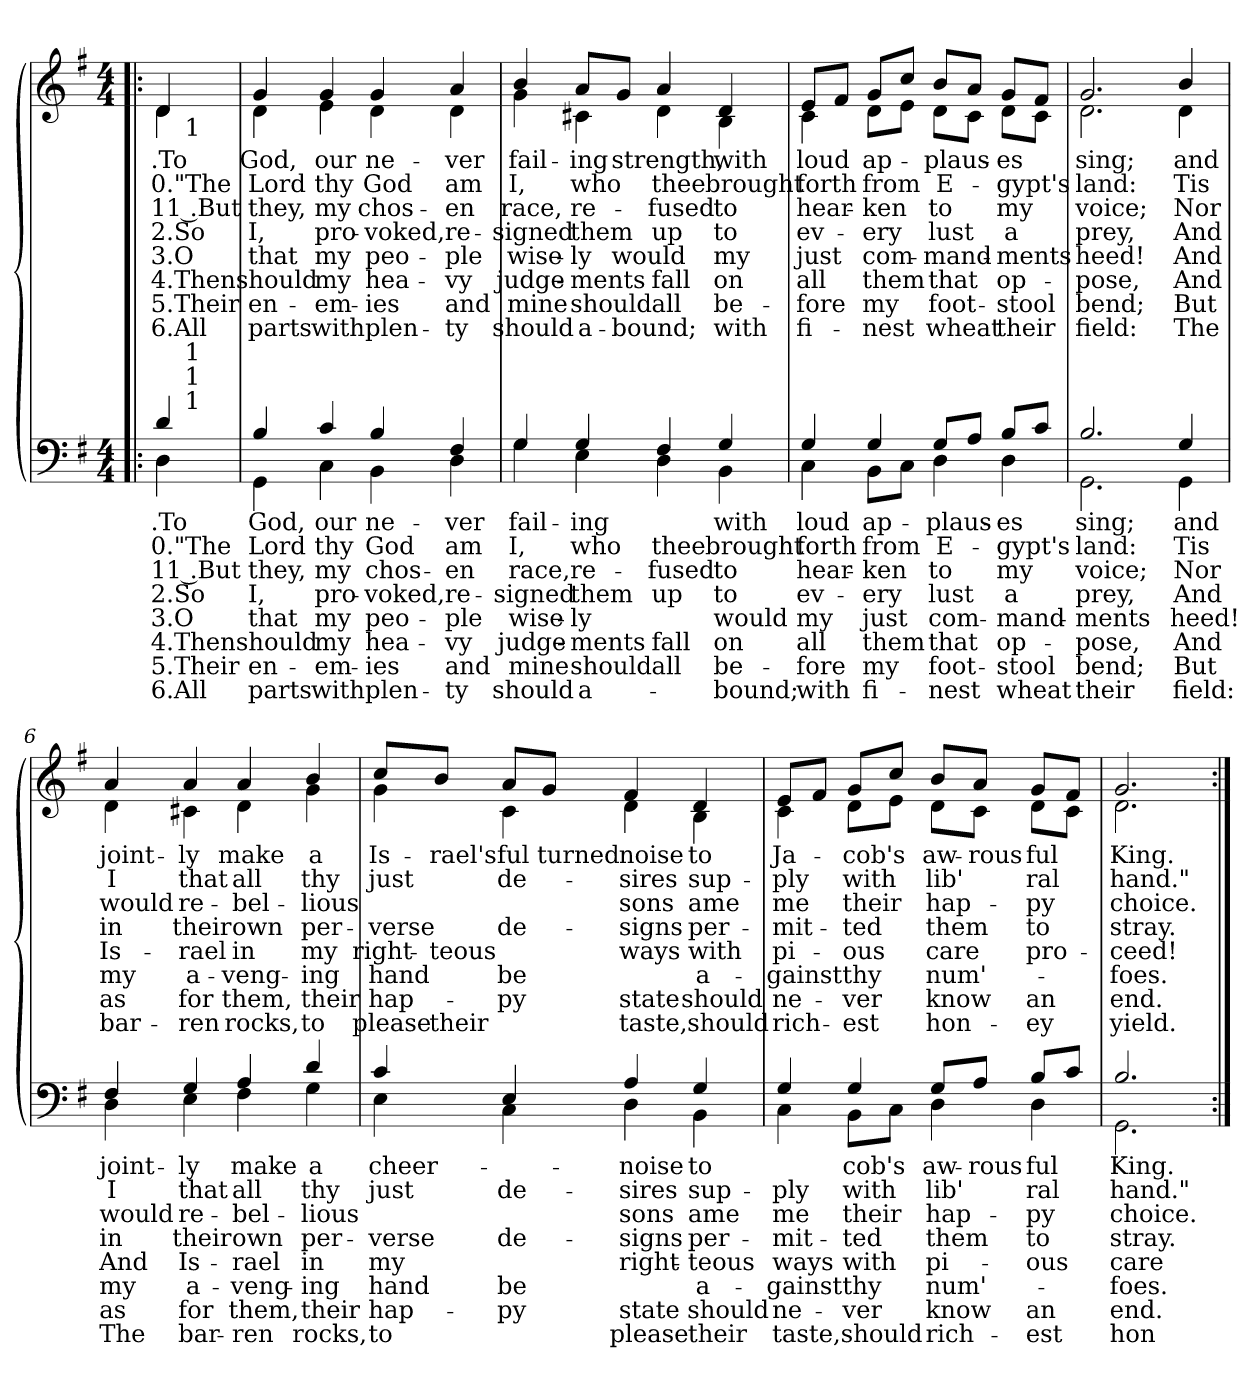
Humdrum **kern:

**kern	**text	**text	**text	**text	**text	**text	**text	**text	**kern	**text	**text	**text	**text	**text	**text	**text	**text
*part1	*part1	*part1	*part1	*part1	*part1	*part1	*part1	*part1	*part1	*part1	*part1	*part1	*part1	*part1	*part1	*part1	*part1
*staff2	*staff2	*staff2	*staff2	*staff2	*staff2	*staff2	*staff2	*staff2	*staff1	*staff1	*staff1	*staff1	*staff1	*staff1	*staff1	*staff1	*staff1
*clefF4	*	*	*	*	*	*	*	*	*clefG2	*	*	*	*	*	*	*	*
*k[f#]	*	*	*	*	*	*	*	*	*k[f#]	*	*	*	*	*	*	*	*
*G:	*	*	*	*	*	*	*	*	*G:	*	*	*	*	*	*	*	*
*M4/4	*	*	*	*	*	*	*	*	*M4/4	*	*	*	*	*	*	*	*
=1!|:	=1!|:	=1!|:	=1!|:	=1!|:	=1!|:	=1!|:	=1!|:	=1!|:	=1!|:	=1!|:	=1!|:	=1!|:	=1!|:	=1!|:	=1!|:	=1!|:	=1!|:
!	!LO:LY:a	!LO:LY:a	!LO:LY:a	!LO:LY:a	!LO:LY:a	!LO:LY:a	!LO:LY:a	!LO:LY:a	!	!LO:LY:b	!LO:LY:b	!LO:LY:b	!LO:LY:b	!LO:LY:b	!LO:LY:b	!LO:LY:b	!LO:LY:b
*^	*	*	*	*	*	*	*	*	*^	*	*	*	*	*	*	*	*
*	*^	*	*	*	*	*	*	*	*	*	*^	*	*	*	*	*	*	*	*
4d>/	4D\	16ryy	.To	0."The	11 .But	2.So	3.O	4.Then	5.Their	6.All	4d/	4d<\	16ryy	.To	0."The	11 .But	2.So	3.O	4.Then	5.Their	6.All
!	!	!	!	!	!	!	!	!	!	!	!	!	!LO:TX:b:t=1	!	!	!	!	!	!	!	!
!	!	!LO:TX:a:t=1	!	!	!	!	!	!	!	!	!	!	!	!	!	!	!	!	!	!	!
!	!	!LO:TX:a:t=1	!	!	!	!	!	!	!	!	!	!	!	!	!	!	!	!	!	!	!
!	!	!LO:TX:a:t=1	!	!	!	!	!	!	!	!	!	!	!	!	!	!	!	!	!	!	!
.	.	8.ryy	.	.	.	.	.	.	.	.	.	.	8.ryy	.	.	.	.	.	.	.	.
=2	=2	=2	=2	=2	=2	=2	=2	=2	=2	=2	=2	=2	=2	=2	=2	=2	=2	=2	=2	=2	=2
!	!	!	!LO:LY:a	!LO:LY:a	!LO:LY:a	!LO:LY:a	!LO:LY:a	!LO:LY:a	!LO:LY:a	!LO:LY:a	!	!	!	!LO:LY:b	!LO:LY:b	!LO:LY:b	!LO:LY:b	!LO:LY:b	!LO:LY:b	!LO:LY:b	!LO:LY:b
*	*v	*v	*	*	*	*	*	*	*	*	*	*	*	*	*	*	*	*	*	*	*
*	*	*	*	*	*	*	*	*	*	*	*v	*v	*	*	*	*	*	*	*	*
4B/	4GG\	God,	Lord	they,	-I,	that	should	en-	parts	4g/	4d\	God,	Lord	they,	I,	that	should	en-	parts
!	!	!LO:LY:a	!LO:LY:a	!LO:LY:a	!LO:LY:a	!LO:LY:a	!LO:LY:a	!LO:LY:a	!LO:LY:a	!	!	!LO:LY:b	!LO:LY:b	!LO:LY:b	!LO:LY:b	!LO:LY:b	!LO:LY:b	!LO:LY:b	!LO:LY:b
4c/	4C\	our	thy	my	pro-	my	my	-em-	with	4g/	4e\	our	thy	my	pro-	my	my	-em-	with
!	!	!LO:LY:a	!LO:LY:a	!LO:LY:a	!LO:LY:a	!LO:LY:a	!LO:LY:a	!LO:LY:a	!LO:LY:a	!	!	!LO:LY:b	!LO:LY:b	!LO:LY:b	!LO:LY:b	!LO:LY:b	!LO:LY:b	!LO:LY:b	!LO:LY:b
4B/	4BB\	ne-	God	chos-	-voked,	peo-	hea-	-ies	plen-	4g/	4d\	ne-	God	chos-	-voked,	peo-	hea-	-ies	plen-
!	!	!LO:LY:a	!LO:LY:a	!LO:LY:a	!LO:LY:a	!LO:LY:a	!LO:LY:a	!LO:LY:a	!LO:LY:a	!	!	!LO:LY:b	!LO:LY:b	!LO:LY:b	!LO:LY:b	!LO:LY:b	!LO:LY:b	!LO:LY:b	!LO:LY:b
4F#/	4D\	-ver	am	-en	re-	-ple	-vy	and	-ty	4a/	4d\	-ver	am	-en	re-	-ple	-vy	and	-ty
=3	=3	=3	=3	=3	=3	=3	=3	=3	=3	=3	=3	=3	=3	=3	=3	=3	=3	=3	=3
!	!	!LO:LY:a	!LO:LY:a	!LO:LY:a	!LO:LY:a	!LO:LY:a	!LO:LY:a	!LO:LY:a	!LO:LY:a	!	!	!LO:LY:b	!LO:LY:b	!LO:LY:b	!LO:LY:b	!LO:LY:b	!LO:LY:b	!LO:LY:b	!LO:LY:b
4G/	4G\	fail-	I,	race,	signed	wise-	judge-	-mine	should	4b/	4g\	fail-	I,	race,	-signed	wise-	judge-	mine	should
!	!	!LO:LY:a	!LO:LY:a	!LO:LY:a	!LO:LY:a	!LO:LY:a	!LO:LY:a	!LO:LY:a	!LO:LY:a	!	!	!LO:LY:b	!LO:LY:b	!LO:LY:b	!LO:LY:b	!LO:LY:b	!LO:LY:b	!LO:LY:b	!LO:LY:b
4G/	4E\	-ing	who	re-	them	-ly	-ments	should	a-	8a/L	4c#X\	-ing	who	re-	them	-ly	-ments	should	a-
!	!	!	!	!	!	!	!	!	!	!	!	!LO:LY:b	!	!	!	!LO:LY:b	!	!	!LO:LY:b
.	.	.	.	.	.	.	.	.	.	8g/J	.	strength,	.	.	.	would	.	.	-bound;
!	!	!	!LO:LY:a	!LO:LY:a	!LO:LY:a	!	!LO:LY:a	!LO:LY:a	!	!	!	!	!LO:LY:b	!LO:LY:b	!LO:LY:b	!	!LO:LY:b	!LO:LY:b	!
4F#/	4D\	.	thee	-fused	up	.	fall	all	.	4a/	4d\	.	thee	-fused	up	.	fall	all	.
!	!	!LO:LY:a	!LO:LY:a	!LO:LY:a	!LO:LY:a	!LO:LY:a	!LO:LY:a	!LO:LY:a	!LO:LY:a	!	!	!LO:LY:b	!LO:LY:b	!LO:LY:b	!LO:LY:b	!LO:LY:b	!LO:LY:b	!LO:LY:b	!LO:LY:b
4G/	4BB\	with	brought	to	to	would	on	be-	-bound;	4d/	4B\	with	brought	to	to	my	on	be-	with
=4	=4	=4	=4	=4	=4	=4	=4	=4	=4	=4	=4	=4	=4	=4	=4	=4	=4	=4	=4
!	!	!LO:LY:a	!LO:LY:a	!LO:LY:a	!LO:LY:a	!LO:LY:a	!LO:LY:a	!LO:LY:a	!LO:LY:a	!	!	!LO:LY:b	!LO:LY:b	!LO:LY:b	!LO:LY:b	!LO:LY:b	!LO:LY:b	!LO:LY:b	!LO:LY:b
4G/	4C\	-loud	forth	hear-	ev-	-my	all	fore	with	8e/L	4c\	loud	forth	hear-	ev-	just	all	-fore	fi-
.	.	.	.	.	.	.	.	.	.	8f#/J	.	.	.	.	.	.	.	.	.
!	!	!LO:LY:a	!LO:LY:a	!LO:LY:a	!LO:LY:a	!LO:LY:a	!LO:LY:a	!LO:LY:a	!LO:LY:a	!	!	!LO:LY:b	!LO:LY:b	!LO:LY:b	!LO:LY:b	!LO:LY:b	!LO:LY:b	!LO:LY:b	!LO:LY:b
4G/	8BB\L	ap-	from	ken	ery	-just	-them	my	fi-	8g/L	8d\L	ap-	from	ken	ery	com-	-them	my	nest
.	8C\J	.	.	.	.	.	.	.	.	8cc/J	8e\J	.	.	.	.	.	.	.	.
!	!	!LO:LY:a	!LO:LY:a	!LO:LY:a	!LO:LY:a	!LO:LY:a	!LO:LY:a	!LO:LY:a	!LO:LY:a	!	!	!LO:LY:b	!LO:LY:b	!LO:LY:b	!LO:LY:b	!LO:LY:b	!LO:LY:b	!LO:LY:b	!LO:LY:b
8G/L	4D\	plaus-	E-	-to	-lust	com-	that	foot-	nest	8b/L	8d\L	plaus-	E-	-to	-lust	mand-	that	foot-	-wheat
8A/J	.	.	.	.	.	.	.	.	.	8a/J	8c\J	.	.	.	.	.	.	.	.
!	!	!LO:LY:a	!LO:LY:a	!LO:LY:a	!LO:LY:a	!LO:LY:a	!LO:LY:a	!LO:LY:a	!LO:LY:a	!	!	!LO:LY:b	!LO:LY:b	!LO:LY:b	!LO:LY:b	!LO:LY:b	!LO:LY:b	!LO:LY:b	!LO:LY:b
8B/L	4D\	-es	-gypt's	my	a	-mand-	op-	-stool	wheat	8g/L	8d\L	-es	-gypt's	my	a	-ments	op-	-stool	their
8c/J	.	.	.	.	.	.	.	.	.	8f#/J	8c\J	.	.	.	.	.	.	.	.
!!LO:LB:g=z	!!
=5	=5	=5	=5	=5	=5	=5	=5	=5	=5	=5	=5	=5	=5	=5	=5	=5	=5	=5	=5
!	!	!LO:LY:a	!LO:LY:a	!LO:LY:a	!LO:LY:a	!LO:LY:a	!LO:LY:a	!LO:LY:a	!LO:LY:a	!	!	!LO:LY:b	!LO:LY:b	!LO:LY:b	!LO:LY:b	!LO:LY:b	!LO:LY:b	!LO:LY:b	!LO:LY:b
2.B/	2.GG\	sing;	land:	voice;	prey,	ments	pose,	bend;	their	2.g/	2.d\	-sing;	land:	voice;	prey,	heed!	pose,	bend;	-field:
!	!	!LO:LY:a	!LO:LY:a	!LO:LY:a	!LO:LY:a	!LO:LY:a	!LO:LY:a	!LO:LY:a	!LO:LY:a	!	!	!LO:LY:b	!LO:LY:b	!LO:LY:b	!LO:LY:b	!LO:LY:b	!LO:LY:b	!LO:LY:b	!LO:LY:b
4G/	4GG\	and	Tis	Nor	And	heed!	And	But	field:	4b/	4d\	and	Tis	Nor	And	And	And	But	The
=6	=6	=6	=6	=6	=6	=6	=6	=6	=6	=6	=6	=6	=6	=6	=6	=6	=6	=6	=6
!	!	!LO:LY:a	!LO:LY:a	!LO:LY:a	!LO:LY:a	!LO:LY:a	!LO:LY:a	!LO:LY:a	!LO:LY:a	!	!	!LO:LY:b	!LO:LY:b	!LO:LY:b	!LO:LY:b	!LO:LY:b	!LO:LY:b	!LO:LY:b	!LO:LY:b
4F#/	4D\	joint-	I	would	-in	And	my	as	The	4a/	4d\	joint-	I	would	in	Is-	my	as	bar-
!	!	!LO:LY:a	!LO:LY:a	!LO:LY:a	!LO:LY:a	!LO:LY:a	!LO:LY:a	!LO:LY:a	!LO:LY:a	!	!	!LO:LY:b	!LO:LY:b	!LO:LY:b	!LO:LY:b	!LO:LY:b	!LO:LY:b	!LO:LY:b	!LO:LY:b
4G/	4E\	-ly	that	re-	their	Is-	a-	for	bar-	4a/	4c#X\	-ly	that	re-	their	-rael	a-	for	-ren
!	!	!LO:LY:a	!LO:LY:a	!LO:LY:a	!LO:LY:a	!LO:LY:a	!LO:LY:a	!LO:LY:a	!LO:LY:a	!	!	!LO:LY:b	!LO:LY:b	!LO:LY:b	!LO:LY:b	!LO:LY:b	!LO:LY:b	!LO:LY:b	!LO:LY:b
4A/	4F#\	make	all	-bel-	own	-rael	-veng-	them,	-ren	4a/	4d\	make	all	-bel-	own	in	-veng-	them,	rocks,
!	!	!LO:LY:a	!LO:LY:a	!LO:LY:a	!LO:LY:a	!LO:LY:a	!LO:LY:a	!LO:LY:a	!LO:LY:a	!	!	!LO:LY:b	!LO:LY:b	!LO:LY:b	!LO:LY:b	!LO:LY:b	!LO:LY:b	!LO:LY:b	!LO:LY:b
4d/	4G\	a	thy	-lious	per-	in	-ing	their	rocks,	4b/	4g\	a	thy	-lious	per-	my	-ing	their	to
=7	=7	=7	=7	=7	=7	=7	=7	=7	=7	=7	=7	=7	=7	=7	=7	=7	=7	=7	=7
!	!	!LO:LY:a	!LO:LY:a	!	!LO:LY:a	!LO:LY:a	!LO:LY:a	!LO:LY:a	!LO:LY:a	!	!	!LO:LY:b	!LO:LY:b	!	!LO:LY:b	!LO:LY:b	!LO:LY:b	!LO:LY:b	!LO:LY:b
!	!	!	!	!	!	!	!	!	!	!	!	!LO:LY:b	!	!	!	!	!	!	!
4c/	4E\	-cheer-	-just	.	-verse	my	-hand	hap-	to	8cc/L	4g\	Is-	just	.	-verse	right-	hand	hap-	please
!	!	!	!	!	!	!	!	!	!	!	!	!LO:LY:b	!	!	!	!LO:LY:b	!	!	!LO:LY:b
.	.	.	.	.	.	.	.	.	.	8b/J	.	-rael's	.	.	.	-teous	.	.	their
!	!	!	!LO:LY:a	!	!LO:LY:a	!	!LO:LY:a	!LO:LY:a	!	!	!	!LO:LY:b	!LO:LY:b	!	!LO:LY:b	!	!LO:LY:b	!LO:LY:b	!
4E/	4C\	.	de-	.	de-	.	be	-py	.	8a/L	4c\	ful	de-	.	de-	.	be	-py	.
!	!	!	!	!	!	!	!	!	!	!	!	!LO:LY:b	!	!	!	!	!	!	!
.	.	.	.	.	.	.	.	.	.	8g/J	.	turned	.	.	.	.	.	.	.
!	!	!LO:LY:a	!LO:LY:a	!LO:LY:a	!LO:LY:a	!LO:LY:a	!	!LO:LY:a	!LO:LY:a	!	!	!LO:LY:b	!LO:LY:b	!LO:LY:b	!LO:LY:b	!LO:LY:b	!	!LO:LY:b	!LO:LY:b
4A/	4D\	noise	-sires	sons	-signs	right-	.	state	please	4f#/	4d\	noise	-sires	sons	-signs	ways	.	state	taste,
!	!	!LO:LY:a	!LO:LY:a	!LO:LY:a	!LO:LY:a	!LO:LY:a	!LO:LY:a	!LO:LY:a	!LO:LY:a	!	!	!LO:LY:b	!LO:LY:b	!LO:LY:b	!LO:LY:b	!LO:LY:b	!LO:LY:b	!LO:LY:b	!LO:LY:b
4G/	4BB\	to	sup-	ame	per-	-teous	a-	should	their	4d/	4B\	to	sup-	ame	per-	with	a-	should	should
=8	=8	=8	=8	=8	=8	=8	=8	=8	=8	=8	=8	=8	=8	=8	=8	=8	=8	=8	=8
!	!	!LO:LY:a	!LO:LY:a	!LO:LY:a	!LO:LY:a	!LO:LY:a	!LO:LY:a	!LO:LY:a	!LO:LY:a	!	!	!LO:LY:b	!LO:LY:b	!LO:LY:b	!LO:LY:b	!LO:LY:b	!LO:LY:b	!LO:LY:b	!LO:LY:b
4G/	4C\	.	ply	me	mit-	ways	gainst	ne-	taste,	8e/L	4c\	Ja-	-ply	me	-mit-	pi-	-gainst	ne-	rich-
.	.	.	.	.	.	.	.	.	.	8f#/J	.	.	.	.	.	.	.	.	.
!	!	!LO:LY:a	!LO:LY:a	!LO:LY:a	!LO:LY:a	!LO:LY:a	!LO:LY:a	!LO:LY:a	!LO:LY:a	!	!	!LO:LY:b	!LO:LY:b	!LO:LY:b	!LO:LY:b	!LO:LY:b	!LO:LY:b	!LO:LY:b	!LO:LY:b
4G/	8BB\L	cob's	with	their	ted	with	-thy	ver	should	8g/L	8d\L	cob's	with	their	ted	-ous	-thy	ver	est
.	8C\J	.	.	.	.	.	.	.	.	8cc/J	8e\J	.	.	.	.	.	.	.	.
!	!	!LO:LY:a	!LO:LY:a	!LO:LY:a	!LO:LY:a	!LO:LY:a	!LO:LY:a	!LO:LY:a	!LO:LY:a	!	!	!LO:LY:b	!LO:LY:b	!LO:LY:b	!LO:LY:b	!LO:LY:b	!LO:LY:b	!LO:LY:b	!LO:LY:b
8G/L	4D\	-aw-	lib'	hap-	-them	pi-	num'-	-know	rich-	8b/L	8d\L	-aw-	lib'	hap-	-them	-care	num'-	-know	-hon-
!	!	!LO:LY:a	!	!	!	!	!	!	!	!	!	!LO:LY:b	!	!	!	!	!	!	!
8A/J	.	-rous	.	.	.	.	.	.	.	8a/J	8c\J	-rous	.	.	.	.	.	.	.
!	!	!LO:LY:a	!LO:LY:a	!LO:LY:a	!LO:LY:a	!LO:LY:a	!	!LO:LY:a	!LO:LY:a	!	!	!LO:LY:b	!LO:LY:b	!LO:LY:b	!LO:LY:b	!LO:LY:b	!	!LO:LY:b	!LO:LY:b
8B/L	4D\	ful	ral	-py	to	-ous	.	an	-est	8g/L	8d\L	ful	ral	-py	to	pro-	.	an	-ey
8c/J	.	.	.	.	.	.	.	.	.	8f#/J	8c\J	.	.	.	.	.	.	.	.
=9	=9	=9	=9	=9	=9	=9	=9	=9	=9	=9	=9	=9	=9	=9	=9	=9	=9	=9	=9
!	!	!LO:LY:a	!LO:LY:a	!LO:LY:a	!LO:LY:a	!LO:LY:a	!LO:LY:a	!LO:LY:a	!LO:LY:a	!	!	!LO:LY:b	!LO:LY:b	!LO:LY:b	!LO:LY:b	!LO:LY:b	!LO:LY:b	!LO:LY:b	!LO:LY:b
2.B/	2.GG\	King.	hand."	choice.	stray.	care	foes.	end.	hon-	2.g/	2.d\	King.	hand."	choice.	stray.	ceed!	foes.	end.	yield.
*v	*v	*	*	*	*	*	*	*	*	*	*	*	*	*	*	*	*	*	*
*	*	*	*	*	*	*	*	*	*v	*v	*	*	*	*	*	*	*	*
=:|!	=:|!	=:|!	=:|!	=:|!	=:|!	=:|!	=:|!	=:|!	=:|!	=:|!	=:|!	=:|!	=:|!	=:|!	=:|!	=:|!	=:|!
*-	*-	*-	*-	*-	*-	*-	*-	*-	*-	*-	*-	*-	*-	*-	*-	*-	*-
